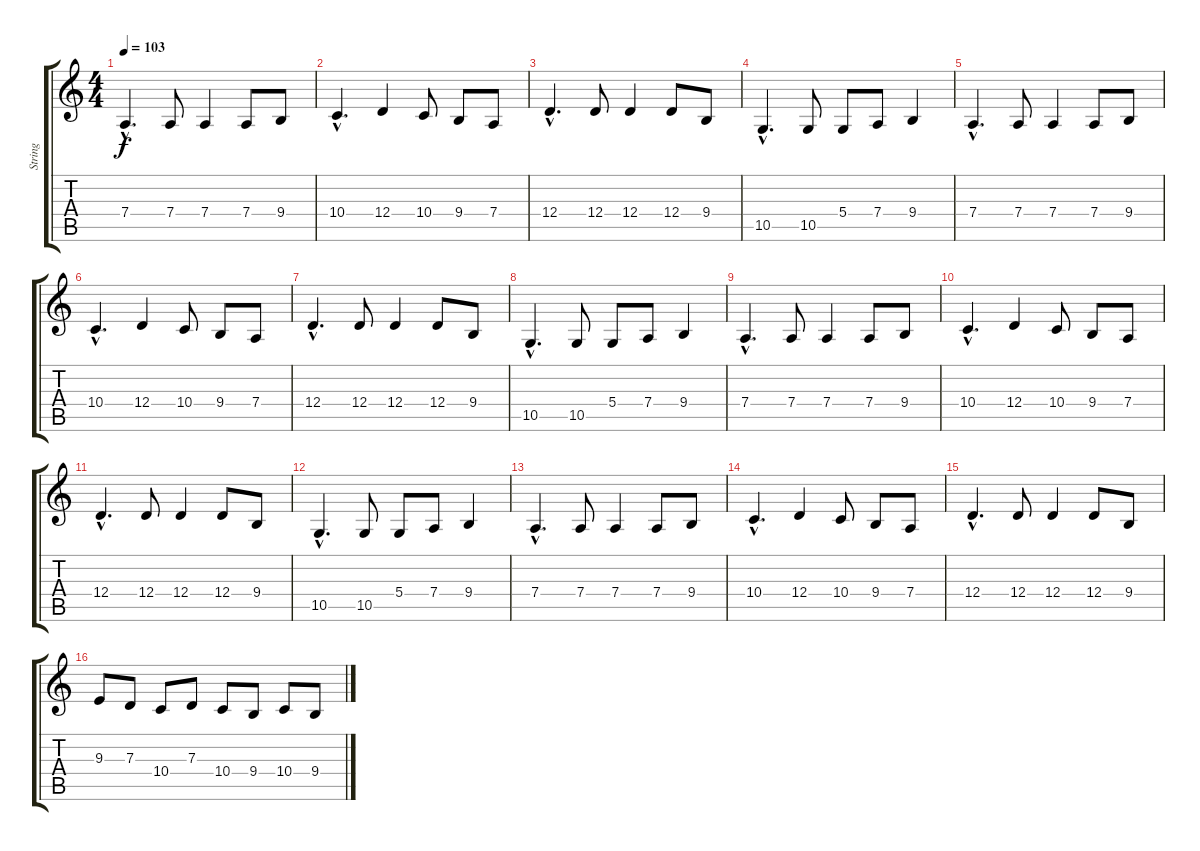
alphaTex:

\track ("String" "String") {instrument stringensemble2}
\staff {score tabs}
\tuning (E4 B3 G3 D3 A2 E2) {hide}
\ts (4 4)
\tempo 103
\clef g2
\ks c
7.4{hac}.4{d dy f} 7.4.8 7.4.4 7.4.8 9.4.8 |
10.4{hac}.4{d} 12.4.4 10.4.8 9.4.8 7.4.8 |
12.4{hac}.4{d} 12.4.8 12.4.4 12.4.8 9.4.8 |
10.5{hac}.4{d} 10.5.8 5.4.8 7.4.8 9.4.4 |
7.4{hac}.4{d} 7.4.8 7.4.4 7.4.8 9.4.8 |
10.4{hac}.4{d} 12.4.4 10.4.8 9.4.8 7.4.8 |
12.4{hac}.4{d} 12.4.8 12.4.4 12.4.8 9.4.8 |
10.5{hac}.4{d} 10.5.8 5.4.8 7.4.8 9.4.4 |
7.4{hac}.4{d} 7.4.8 7.4.4 7.4.8 9.4.8 |
10.4{hac}.4{d} 12.4.4 10.4.8 9.4.8 7.4.8 |
12.4{hac}.4{d} 12.4.8 12.4.4 12.4.8 9.4.8 |
10.5{hac}.4{d} 10.5.8 5.4.8 7.4.8 9.4.4 |
7.4{hac}.4{d} 7.4.8 7.4.4 7.4.8 9.4.8 |
10.4{hac}.4{d} 12.4.4 10.4.8 9.4.8 7.4.8 |
12.4{hac}.4{d} 12.4.8 12.4.4 12.4.8 9.4.8 |
9.3.8 7.3.8 10.4.8 7.3.8 10.4.8 9.4.8 10.4.8 9.4.8
